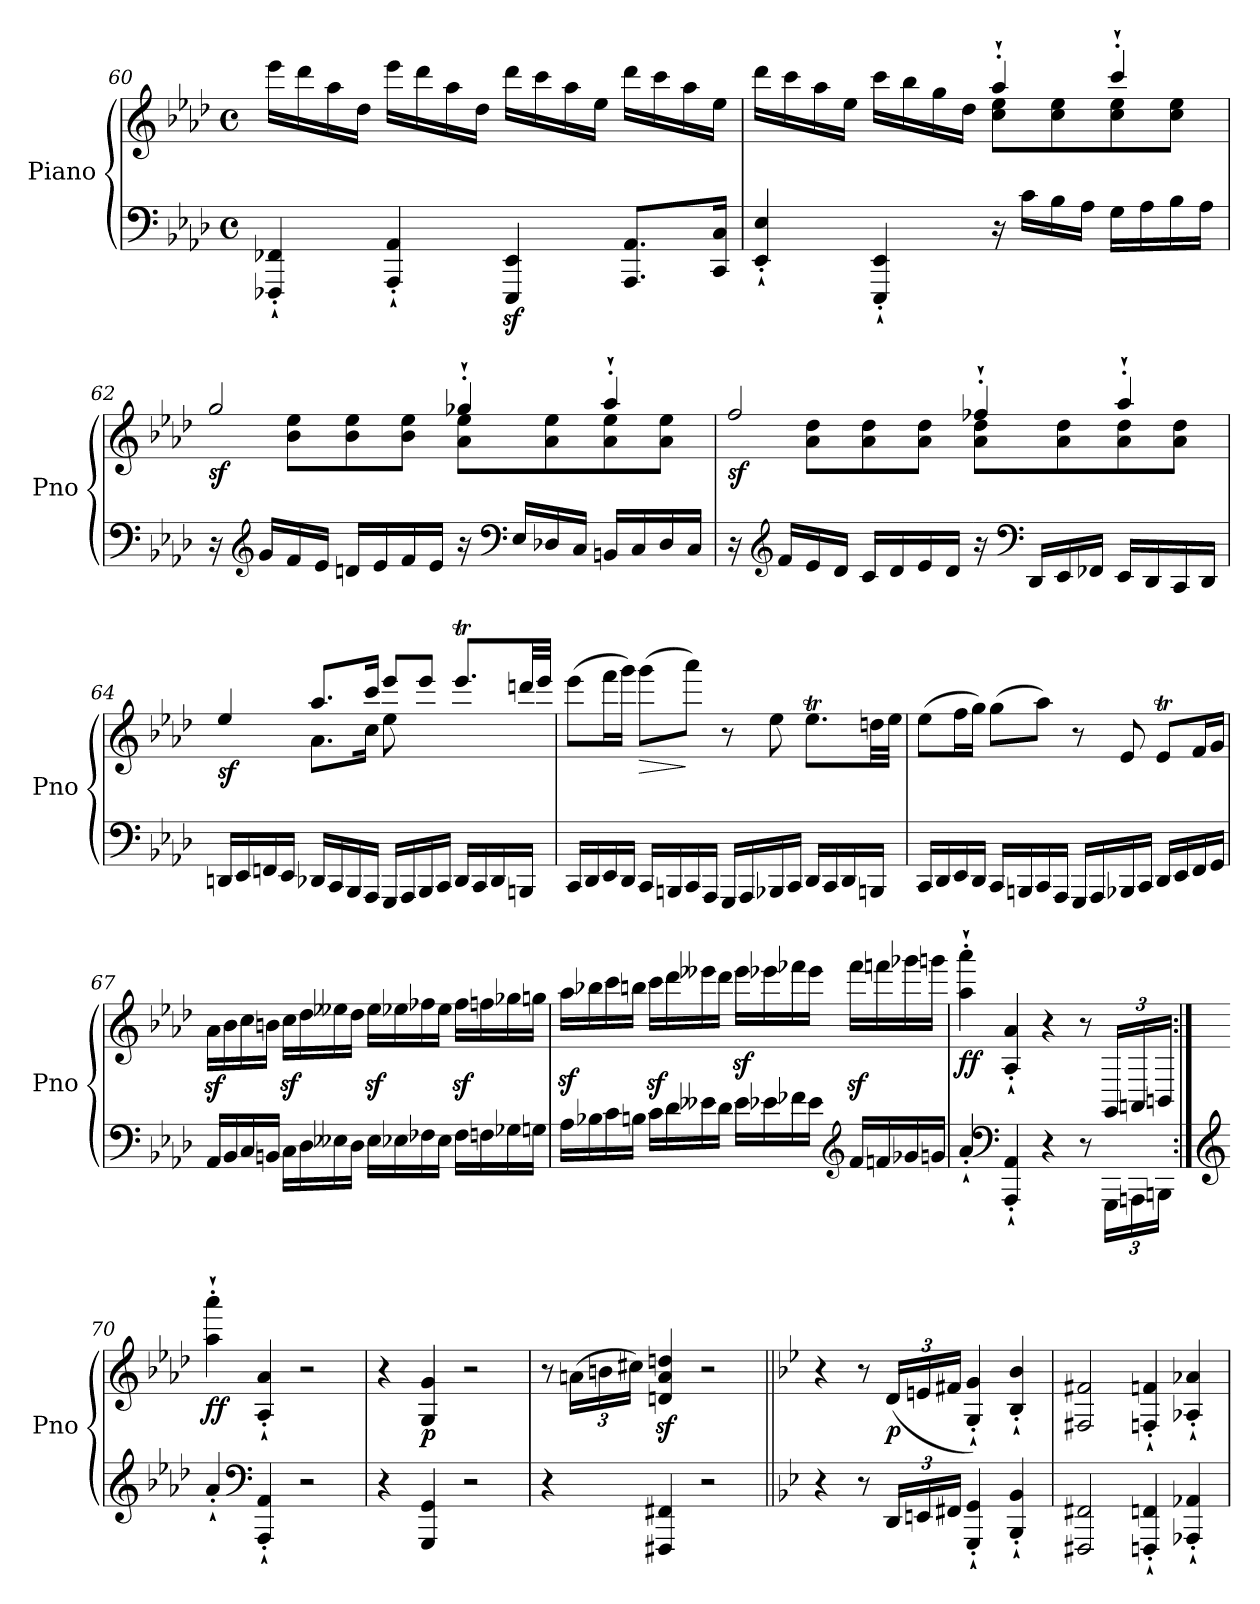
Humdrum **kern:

**kern	**kern	**dynam
*part1	*part1	*part1
*staff2	*staff1	*staff1/2
*I"Piano	*	*
*I'Pno	*	*
!!LO:LB:g=z
*clefF4	*clefG2	*
*k[b-e-a-d-]	*k[b-e-a-d-]	*
*M4/4	*M4/4	*
*met(c)	*met(c)	*
=60	=60	=60
4FFF-X/'` 4FF-X/'`	16eee-\LL	.
.	16ddd-\	.
.	16aa-\	.
.	16dd-\JJ	.
4AAA-/'` 4AA-/'`	16eee-\LL	.
.	16ddd-\	.
.	16aa-\	.
.	16dd-\JJ	.
4EEE-/z< 4EE-/z<	16ddd-\LL	.
.	16ccc\	.
.	16aa-\	.
.	16ee-\JJ	.
8.AAA-/ 8.AA-/L	16ddd-\LL	.
.	16ccc\	.
.	16aa-\	.
16CC/ 16C/Jk	16ee-\JJ	.
=61	=61	=61
*	*^	*
4EE-/'` 4E-/'`	16ddd-\LL	2ryy	.
.	16ccc\	.	.
.	16aa-\	.	.
.	16ee-\JJ	.	.
4EEE-/'` 4EE-/'`	16ccc\LL	.	.
.	16bb-\	.	.
.	16gg\	.	.
.	16dd-\JJ	.	.
16r	4aa-'`/	8cc\ 8ee-\L	.
16c\LL	.	.	.
16B-\	.	8cc\ 8ee-\	.
16A-\JJ	.	.	.
16G\LL	4ccc'`/	8cc\ 8ee-\	.
16A-\	.	.	.
16B-\	.	8cc\ 8ee-\J	.
16A-\JJ	.	.	.
!!LO:LB:g=z	!!
=62	=62	=62	=62
!	!	!	!LO:DY:b
16r	2gg/	8ryy	sf
*clefG2	*	*	*
16g/LL	.	.	.
16f/	.	8b-\ 8ee-\L	.
16e-/JJ	.	.	.
16dn/LL	.	8b-\ 8ee-\	.
16e-/	.	.	.
16f/	.	8b-\ 8ee-\J	.
16e-/JJ	.	.	.
16r	4gg-X'`/	8a-\ 8ee-\L	.
*clefF4	*	*	*
16E-/LL	.	.	.
16D-X/	.	8a-\ 8ee-\	.
16C/JJ	.	.	.
16BBn/LL	4aa-'`/	8a-\ 8ee-\	.
16C/	.	.	.
16D-/	.	8a-\ 8ee-\J	.
16C/JJ	.	.	.
=63	=63	=63	=63
!	!	!	!LO:DY:b
16r	2ff/	8ryy	sf
*clefG2	*	*	*
16f/LL	.	.	.
16e-/	.	8a-\ 8dd-\L	.
16d-/JJ	.	.	.
16c/LL	.	8a-\ 8dd-\	.
16d-/	.	.	.
16e-/	.	8a-\ 8dd-\J	.
16d-/JJ	.	.	.
16r	4ff-X'`/	8a-\ 8dd-\L	.
*clefF4	*	*	*
16DD-/LL	.	.	.
16EE-/	.	8a-\ 8dd-\	.
16FF-X/JJ	.	.	.
16EE-/LL	4aa-'`/	8a-\ 8dd-\	.
16DD-/	.	.	.
16CC/	.	8a-\ 8dd-\J	.
16DD-/JJ	.	.	.
!!LO:PB:g=z	!!
=64	=64	=64	=64
!	!	!	!LO:DY:b
16DDn/LL	4ee-/	4ryy	sf
16EE-/	.	.	.
16FFn/	.	.	.
16EE-/JJ	.	.	.
16DD-X/LL	8.aa-/L	8.a-\L	.
16CC/	.	.	.
16BBB-/	.	.	.
16AAA-/JJ	16ccc/Jk	16cc\Jk	.
16GGG/LL	8eee-/L	8ee-\	.
16AAA-/	.	.	.
16BBB-/	8eee-/J	4.ryy	.
16CC/JJ	.	.	.
16DD-/LL	8.eee-T/L	.	.
16CC/	.	.	.
16DD-/	.	.	.
16BBBn/JJ	32dddn/LL	.	.
.	32eee-/JJJ	.	.
*	*v	*v	*
!!LO:LB:g=z
=65	=65	=65
16CC/LL	(>8eee-\L	.
16DD-/	.	.
16EE-/	16fff\L	.
16DD-/JJ	16ggg\JJ)	.
!	!	!LO:HP:b
16CC/LL	(>8ggg\L	>
16BBBn/	.	.
16CC/	8aaa-\J)	]
16AAA-/JJ	.	.
16GGG/LL	8r	.
16AAA-/	.	.
16BBB-X/	8ee-\	.
16CC/JJ	.	.
16DD-/LL	8.ee-T\L	.
16CC/	.	.
16DD-/	.	.
16BBBn/JJ	32ddn\LL	.
.	32ee-\JJJ	.
=66	=66	=66
16CC/LL	(>8ee-\L	.
16DD-/	.	.
16EE-/	16ff\L	.
16DD-/JJ	16gg\JJ)	.
16CC/LL	(>8gg\L	.
16BBBn/	.	.
16CC/	8aa-\J)	.
16AAA-/JJ	.	.
16GGG/LL	8r	.
16AAA-/	.	.
16BBB-X/	8e-/	.
16CC/JJ	.	.
16DD-/LL	8e-T/L	.
16EE-/	.	.
16FF/	16f/L	.
16GG/JJ	16g/JJ	.
!!LO:LB:g=z
=67	=67	=67
16AA-/LL	16a-z<\LL	.
16BB-/	16b-\	.
16C/	16cc\	.
16BBn/JJ	16bn\JJ	.
16C\LL	16ccz<\LL	.
16D-\	16dd-\	.
16E--X\	16ee--X\	.
16D-\JJ	16dd-\JJ	.
16E--\LL	16ee--z<\LL	.
16E-X\	16ee-X\	.
16F-X\	16ff-X\	.
16E-\JJ	16ee-\JJ	.
16F-\LL	16ff-z<\LL	.
16Fn\	16ffn\	.
16G-X\	16gg-X\	.
16Gn\JJ	16ggn\JJ	.
!!LO:LB:g=z
=68	=68	=68
16A-\LL	16aa-z<\LL	.
16B-X\	16bb-X\	.
16c\	16ccc\	.
16Bn\JJ	16bbn\JJ	.
16c\LL	16cccz<\LL	.
16d-\	16ddd-\	.
16e--X\	16eee--X\	.
16d-\JJ	16ddd-\JJ	.
16e--\LL	16eee--z<\LL	.
16e-X\	16eee-X\	.
16f-X\	16fff-X\	.
16e-\JJ	16eee-\JJ	.
*clefG2	*	*
16f-/LL	16fff-z<\LL	.
16fn/	16fffn\	.
16g-X/	16ggg-X\	.
16gn/JJ	16gggn\JJ	.
=69	=69	=69
!	!	!LO:DY:b
4a-'`/	4aa-\'` 4aaa-\'`	ff
*clefF4	*	*
4AAA-/'` 4AA-/'`	4A-/'` 4a-/'`	.
4r	4r	.
8r	8r	.
*Xbrackettup	*Xbrackettup	*
24GGG\LL	24GG/LL	.
24AAAn\	24AAn/	.
24BBBn\JJ	24BBn/JJ	.
!!LO:LB:g=z
=70:|!	=70:|!	=70:|!
*clefG2	*	*
!	!	!LO:DY:b
4a-'`/	4aa-\'` 4aaa-\'`	ff
*clefF4	*	*
4AAA-/'` 4AA-/'`	4A-/'` 4a-/'`	.
2r	2r	.
=71	=71	=71
4r	4r	.
!	!	!LO:DY:b
4GGG/ 4GG/	4G/ 4g/	p
2r	2r	.
=72	=72	=72
4r	8r	.
.	(>24an\LL	.
.	24bn\	.
.	24cc#X\JJ)	.
4FFF#X/ 4FF#X/	4dn/z< 4a/z< 4ddn/z<	.
2r	2r	.
=73||	=73||	=73||
*k[b-e-]	*k[b-e-]	*
4r	4r	.
8r	8r	.
!	!	!LO:DY:b
24DD/LL	(<24d/LL	p
24EEn/	24en/	.
24FF#X/JJ	24f#X/JJ	.
4GGG/'` 4GG/'`	4G/'` 4g/'`)	.
4BBB-/'` 4BB-/'`	4B-/'` 4b-/'`	.
=74	=74	=74
2FFF#X/ 2FF#X/	2F#X/ 2f#X/	.
4FFFn/'` 4FFn/'`	4Fn/'` 4fn/'`	.
4AAA-X/'` 4AA-X/'`	4A-X/'` 4a-X/'`	.
=	=	=
*-	*-	*-
